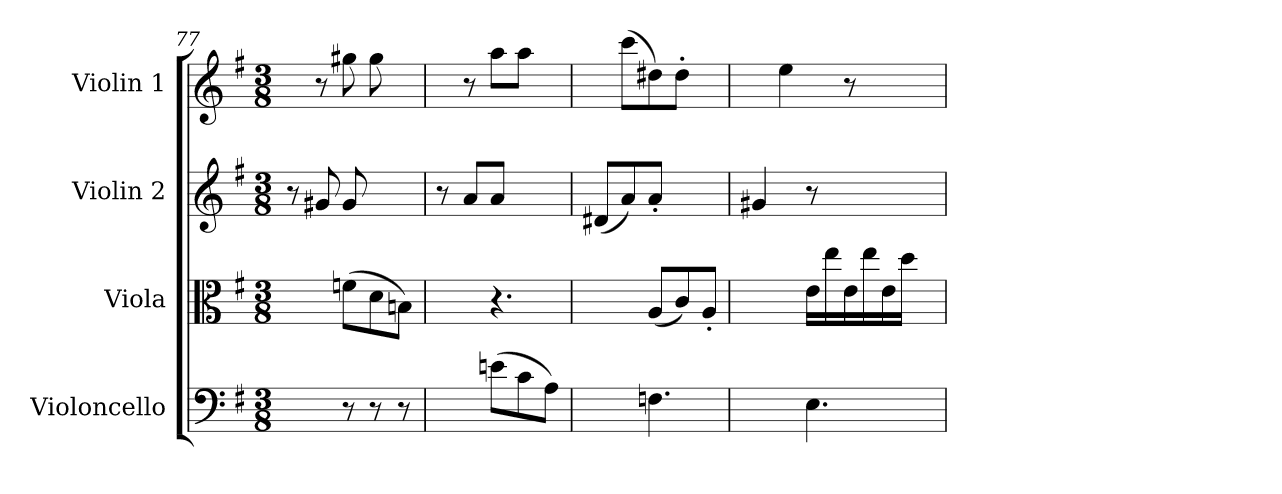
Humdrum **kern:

**kern	**kern	**kern	**kern
*part4	*part3	*part2	*part1
*staff4	*staff3	*staff2	*staff1
*I"Violoncello	*I"Viola	*I"Violin 2	*I"Violin 1
*I'Vc	*I'Vla	*I'Vln	*I'Vln
*clefF4	*clefC3	*clefG2	*clefG2
*k[f#]	*k[f#]	*k[f#]	*k[f#]
*G:	*G:	*G:	*G:
*M3/8	*M3/8	*M3/8	*M3/8
=77	=77	=77	=77
4ryy	4ryy	8r	8ryy
.	.	8g#X	8r
8r	(8fnL	8g#	8gg#X
8r	8d	8ryy	8gg#
8r	8BnJ)	8ryy	8ryy
=78	=78	=78	=78
4ryy	4ryy	8r	8ryy
.	.	8aL	8r
(8enL	4.r	8aJ	8aaL
8c	.	8ryy	8aaJ
8AJ)	.	8ryy	8ryy
=79	=79	=79	=79
4ryy	4ryy	(8d#XL	8ryy
.	.	8a)	(8cccL
4.Fn	(8AL	8a'J	8dd#X)
.	8c)	8ryy	8dd#'J
.	8A'J	8ryy	8ryy
=80	=80	=80	=80
4ryy	4ryy	4g#X	8ryy
.	.	.	4ee
4.E	16eLL	8r	.
.	16ee	.	.
.	16e	16ryy	8r
.	16ee	8ryy	.
.	16e	.	16ryy
.	16ddJJ	8.ryy	8.ryy
8ryy	8ryy	.	.
=	=	=	=
*-	*-	*-	*-
